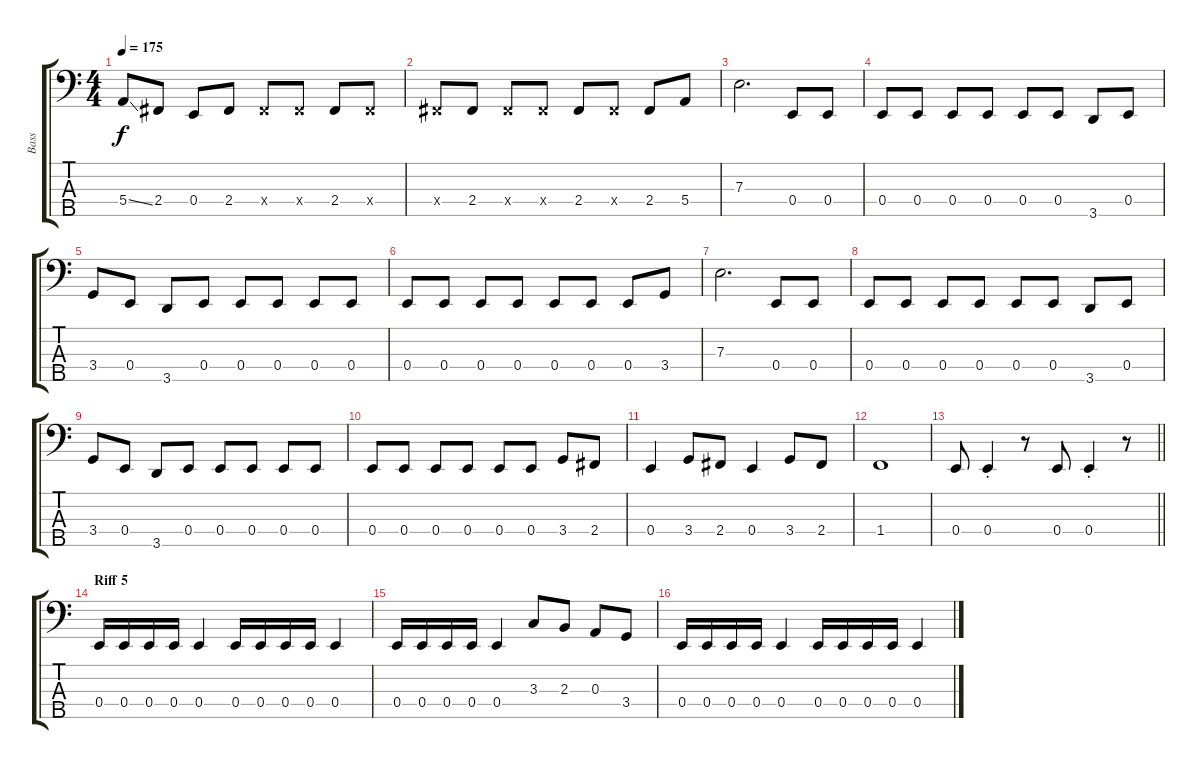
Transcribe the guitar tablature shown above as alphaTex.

\track ("Bass" "Bass") {instrument slapbass2}
\staff {score tabs}
\tuning (G2 D2 A1 E1 B0) {hide}
\ts (4 4)
\tempo 175
\clef f4
\ks c
5.4{ss}.8{dy f} 2.4.8 0.4.8 2.4.8 2.4{x}.8 2.4{x}.8 2.4.8 2.4{x}.8 |
2.4{x}.8 2.4.8 2.4{x}.8 2.4{x}.8 2.4.8 2.4{x}.8 2.4.8 5.4.8 |
7.3.2{d} 0.4.8 0.4.8 |
0.4.8 0.4.8 0.4.8 0.4.8 0.4.8 0.4.8 3.5.8 0.4.8 |
3.4.8 0.4.8 3.5.8 0.4.8 0.4.8 0.4.8 0.4.8 0.4.8 |
0.4.8 0.4.8 0.4.8 0.4.8 0.4.8 0.4.8 0.4.8 3.4.8 |
7.3.2{d} 0.4.8 0.4.8 |
0.4.8 0.4.8 0.4.8 0.4.8 0.4.8 0.4.8 3.5.8 0.4.8 |
3.4.8 0.4.8 3.5.8 0.4.8 0.4.8 0.4.8 0.4.8 0.4.8 |
0.4.8 0.4.8 0.4.8 0.4.8 0.4.8 0.4.8 3.4.8 2.4.8 |
0.4.4 3.4.8 2.4.8 0.4.4 3.4.8 2.4.8 |
1.4.1 |
\barLineRight lightlight
0.4.8 0.4{st}.4 r.8 0.4.8 0.4{st}.4 r.8 |
\section ("" "Riff 5")
0.4.16 0.4.16 0.4.16 0.4.16 0.4.4 0.4.16 0.4.16 0.4.16 0.4.16 0.4.4 |
0.4.16 0.4.16 0.4.16 0.4.16 0.4.4 3.3.8 2.3.8 0.3.8 3.4.8 |
0.4.16 0.4.16 0.4.16 0.4.16 0.4.4 0.4.16 0.4.16 0.4.16 0.4.16 0.4.4
